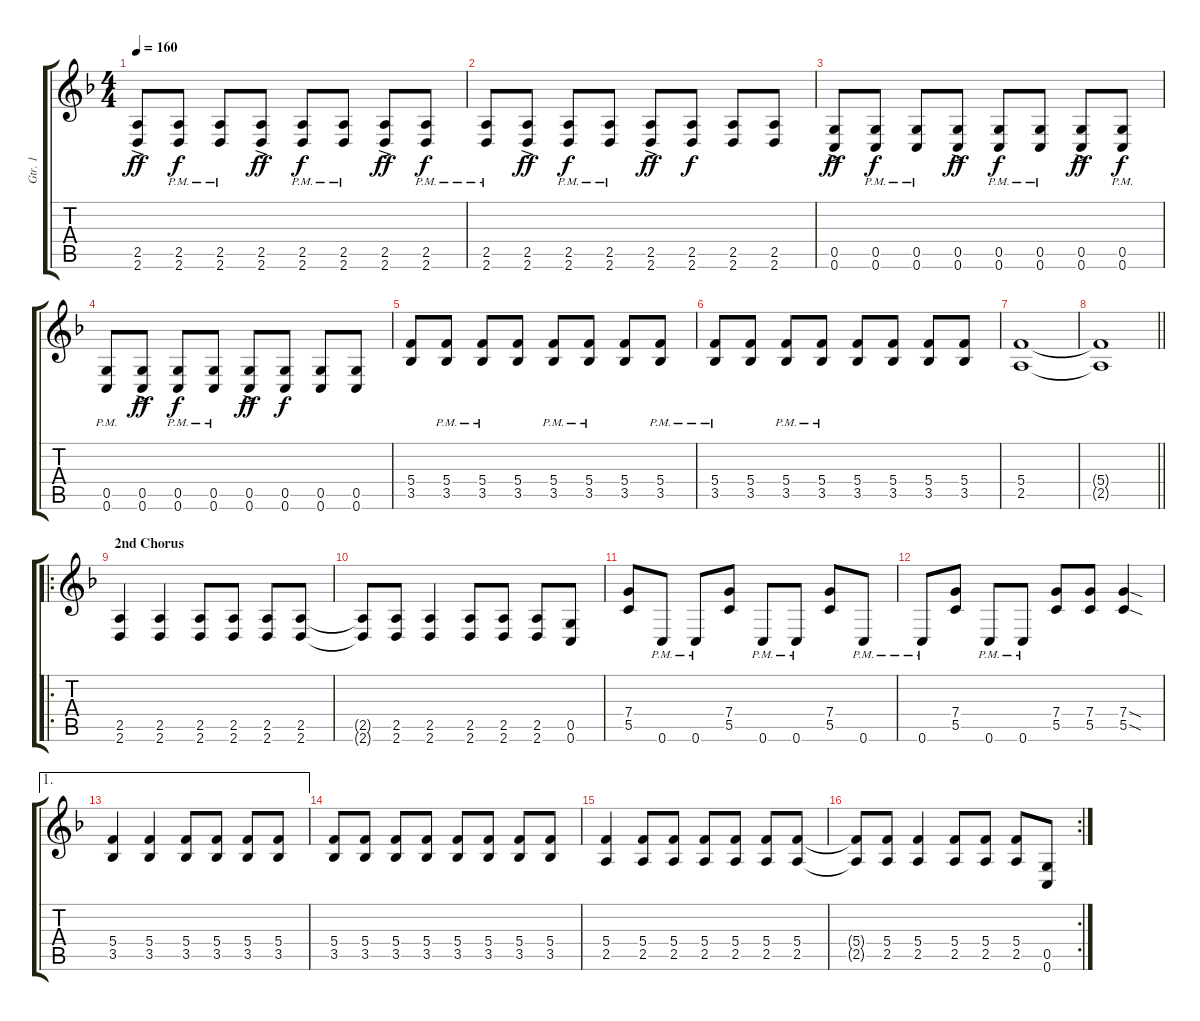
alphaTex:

\track ("Gtr. 1" "Gtr. 1") {instrument distortionguitar}
\staff {score tabs}
\tuning (D4 A3 F3 C3 G2 C2) {hide}
\ts (4 4)
\tempo 160
\clef g2
\ks f
(2.5{ac} 2.6{ac}).8{dy ff} (2.5{pm} 2.6{pm}).8{dy f} (2.5{pm} 2.6{pm}).8 (2.5{ac} 2.6{ac}).8{dy ff} (2.5{pm} 2.6{pm}).8{dy f} (2.5{pm} 2.6{pm}).8 (2.5{ac} 2.6{ac}).8{dy ff} (2.5{pm} 2.6{pm}).8{dy f} |
(2.5{pm} 2.6{pm}).8 (2.5{ac} 2.6{ac}).8{dy ff} (2.5{pm} 2.6{pm}).8{dy f} (2.5{pm} 2.6{pm}).8 (2.5{ac} 2.6{ac}).8{dy ff} (2.5 2.6).8{dy f} (2.5 2.6).8 (2.5 2.6).8 |
(0.5{ac} 0.6{ac}).8{dy ff} (0.5{pm} 0.6{pm}).8{dy f} (0.5{pm} 0.6{pm}).8 (0.5{ac} 0.6{ac}).8{dy ff} (0.5{pm} 0.6{pm}).8{dy f} (0.5{pm} 0.6{pm}).8 (0.5{ac} 0.6{ac}).8{dy ff} (0.5{pm} 0.6{pm}).8{dy f} |
(0.5{pm} 0.6{pm}).8 (0.5{ac} 0.6{ac}).8{dy ff} (0.5{pm} 0.6{pm}).8{dy f} (0.5{pm} 0.6{pm}).8 (0.5{ac} 0.6{ac}).8{dy ff} (0.5 0.6).8{dy f} (0.5 0.6).8 (0.5 0.6).8 |
(5.4 3.5).8 (5.4{pm} 3.5{pm}).8 (5.4{pm} 3.5{pm}).8 (5.4 3.5).8 (5.4{pm} 3.5{pm}).8 (5.4{pm} 3.5{pm}).8 (5.4 3.5).8 (5.4{pm} 3.5{pm}).8 |
(5.4{pm} 3.5{pm}).8 (5.4 3.5).8 (5.4{pm} 3.5{pm}).8 (5.4{pm} 3.5{pm}).8 (5.4 3.5).8 (5.4 3.5).8 (5.4 3.5).8 (5.4 3.5).8 |
(5.4 2.5).1 |
\barLineRight lightlight
(5.4{t} 2.5{t}).1 |
\ro
\section ("" "2nd Chorus")
(2.5 2.6).4 (2.5 2.6).4 (2.5 2.6).8 (2.5 2.6).8 (2.5 2.6).8 (2.5 2.6).8 |
(2.5{t} 2.6{t}).8 (2.5 2.6).8 (2.5 2.6).4 (2.5 2.6).8 (2.5 2.6).8 (2.5 2.6).8 (0.5 0.6).8 |
(7.4 5.5).8 0.6{pm}.8 0.6{pm}.8 (7.4 5.5).8 0.6{pm}.8 0.6{pm}.8 (7.4 5.5).8 0.6{pm}.8 |
0.6{pm}.8 (7.4 5.5).8 0.6{pm}.8 0.6{pm}.8 (7.4 5.5).8 (7.4 5.5).8 (7.4{sod} 5.5{sod}).4 |
\ae 1
(5.4 3.5).4 (5.4 3.5).4 (5.4 3.5).8 (5.4 3.5).8 (5.4 3.5).8 (5.4 3.5).8 |
(5.4 3.5).8 (5.4 3.5).8 (5.4 3.5).8 (5.4 3.5).8 (5.4 3.5).8 (5.4 3.5).8 (5.4 3.5).8 (5.4 3.5).8 |
(5.4 2.5).4 (5.4 2.5).8 (5.4 2.5).8 (5.4 2.5).8 (5.4 2.5).8 (5.4 2.5).8 (5.4 2.5).8 |
\rc 2
(5.4{t} 2.5{t}).8 (5.4 2.5).8 (5.4 2.5).4 (5.4 2.5).8 (5.4 2.5).8 (5.4 2.5).8 (0.5 0.6).8
